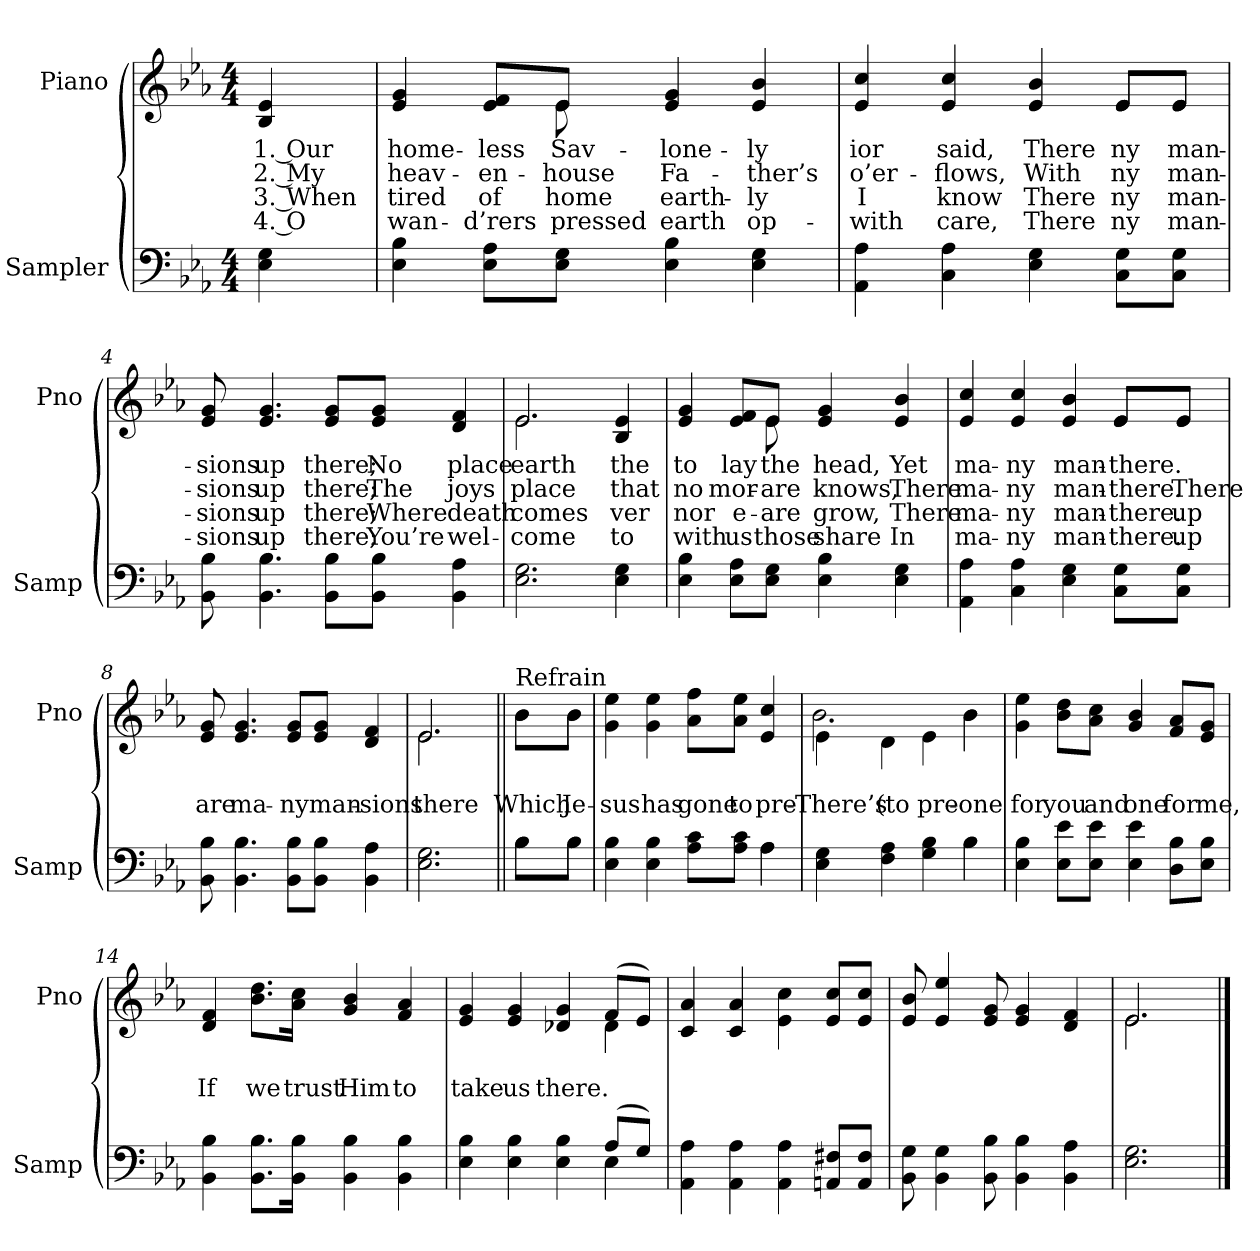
**kern	**kern	**text	**text	**text	**text
*part2	*part1	*part1	*part1	*part1	*part1
*staff2	*staff1	*staff1	*staff1	*staff1	*staff1
*I"Sampler	*I"Piano	*	*	*	*
*I'Samp	*I'Pno	*	*	*	*
*clefF4	*clefG2	*	*	*	*
*k[b-e-a-]	*k[b-e-a-]	*	*	*	*
*E-:	*E-:	*	*	*	*
*M4/4	*M4/4	*	*	*	*
=1	=1	=1	=1	=1	=1
4E- 4G	4B- 4e-	1. Our	2. My	3. When	4. O
=2	=2	=2	=2	=2	=2
*	*^	*	*	*	*
4E- 4B-	4e- 4g	4.ryy	home-	heav-	tired	wan-
8E-\ 8A-\L	8e-/ 8f/L	.	-less	-en-	of	-d’rers
8E-\ 8G\J	8e-/J	8e-	Sav-	house	home	-pressed
4E- 4B-	4e- 4g	2ryy	lone-	Fa-	earth-	earth
4E- 4G	4e- 4b-	.	-ly	-ther’s	-ly	op-
=3	=3	=3	=3	=3	=3	=3
4AA- 4A-	4e- 4cc	2.ryy	-ior	o’er-	I	with
4C 4A-	4e- 4cc	.	said,	-flows,	know	care,
4E- 4G	4e- 4b-	.	There	With	There	There
8C\ 8G\L	8e-/L	8e-/L	-ny	-ny	-ny	-ny
8C\ 8G\J	8e-/J	8e-/J	man-	man-	man-	man-
*	*v	*v	*	*	*	*
=4	=4	=4	=4	=4	=4
8BB- 8B-	8e- 8g	-sions	-sions	-sions	-sions
4.BB- 4.B-	4.e- 4.g	up	up	up	up
8BB-\ 8B-\L	8e-/ 8g/L	there;	there;	there;	there;
8BB-\ 8B-\J	8e-/ 8g/J	No	The	Where	You’re
4BB- 4A-	4d 4f	place	joys	death	wel-
=5	=5	=5	=5	=5	=5
*	*^	*	*	*	*
2.E- 2.G	2.e-/	2.e-	earth	place	comes	come
4E- 4G	4B- 4e-	4ryy	the	that	-ver	to
=6	=6	=6	=6	=6	=6	=6
4E- 4B-	4e- 4g	4.ryy	to	no	nor	with
8E-\ 8A-\L	8e-/ 8f/L	.	lay	mor-	e-	us
8E-\ 8G\J	8e-/J	8e-	the	are	are	those
4E- 4B-	4e- 4g	2ryy	head,	knows,	grow,	share
4E- 4G	4e- 4b-	.	Yet	There	There	In
=7	=7	=7	=7	=7	=7	=7
4AA- 4A-	4e- 4cc	2.ryy	ma-	ma-	ma-	ma-
4C 4A-	4e- 4cc	.	-ny	-ny	-ny	-ny
4E- 4G	4e- 4b-	.	man-	man-	man-	man-
8C\ 8G\L	8e-/L	8e-/L	there.	there.	there.	there.
8C\ 8G\J	8e-/J	8e-/J	.	There	up	up
*	*v	*v	*	*	*	*
=8	=8	=8	=8	=8	=8
8BB- 8B-	8e- 8g	.	are	.	.
4.BB- 4.B-	4.e- 4.g	.	ma-	.	.
8BB-\ 8B-\L	8e-/ 8g/L	.	-ny	.	.
8BB-\ 8B-\J	8e-/ 8g/J	.	man-	.	.
4BB- 4A-	4d 4f	.	-sions	.	.
=9	=9	=9	=9	=9	=9
*	*^	*	*	*	*
2.E- 2.G	2.e-/	2.e-	.	there	.	.
=10||	=10||	=10||	=10||	=10||	=10||	=10||
*^	*	*	*	*	*	*
!	!	!LO:TX:t=Refrain	!	!	!	!	!
8B-\L	8B-\L	8b-\L	8b-\L	.	Which	.	.
8B-\J	8B-\J	8b-\J	8b-\J	.	Je-	.	.
*	*	*v	*v	*	*	*	*
=11	=11	=11	=11	=11	=11	=11
4E- 4B-	2.ryy	4g 4ee-	.	-sus	.	.
4E- 4B-	.	4g 4ee-	.	has	.	.
8A-\ 8c\L	.	8a-\ 8ff\L	.	gone	.	.
8A-\ 8c\J	.	8a-\ 8ee-\J	.	to	.	.
4A-\	4A-	4e- 4cc	.	pre-	.	.
=12	=12	=12	=12	=12	=12	=12
*	*	*^	*	*	*	*
4E- 4G	2.ryy	4e-\	2.b-	.	There’s	.	.
4F 4A-	.	4d\	.	.	(to	.	.
4G 4B-	.	4e-\	.	.	pre-	.	.
4B-\	4B-	4b-\	4b-	.	one	.	.
*v	*v	*	*	*	*	*	*
*	*v	*v	*	*	*	*
=13	=13	=13	=13	=13	=13
4E- 4B-	4g 4ee-	.	for	.	.
8E-\ 8e-\L	8b-\ 8dd\L	.	you	.	.
8E-\ 8e-\J	8a-\ 8cc\J	.	and	.	.
4E- 4e-	4g 4b-	.	one	.	.
8D\ 8B-\L	8f/ 8a-/L	.	for	.	.
8E-\ 8B-\J	8e-/ 8g/J	.	me,	.	.
=14	=14	=14	=14	=14	=14
4BB- 4B-	4d 4f	.	If	.	.
8.BB-\ 8.B-\L	8.b-\ 8.dd\L	.	we	.	.
16BB-\ 16B-\Jk	16a-\ 16cc\Jk	.	trust	.	.
4BB- 4B-	4g 4b-	.	Him	.	.
4BB- 4B-	4f 4a-	.	to	.	.
=15	=15	=15	=15	=15	=15
*^	*^	*	*	*	*
4E- 4B-	2.ryy	4e- 4g	2.ryy	.	take	.	.
4E- 4B-	.	4e- 4g	.	.	us	.	.
4E- 4B-	.	4d-X 4g	.	.	there.	.	.
(8A-/L	4E-	(8f/L	4d-	.	.	.	.
8G/J)	.	8e-/J)	.	.	.	.	.
*v	*v	*	*	*	*	*	*
*	*v	*v	*	*	*	*
=16	=16	=16	=16	=16	=16
4AA- 4A-	4c 4a-	.	.	.	.
4AA- 4A-	4c 4a-	.	.	.	.
4AA- 4A-	4e-\ 4cc\	.	.	.	.
8AAn/ 8F#X/L	8e-/ 8cc/L	.	.	.	.
8AA/ 8F#/J	8e-/ 8cc/J	.	.	.	.
=17	=17	=17	=17	=17	=17
8BB- 8G	8e- 8b-	.	.	.	.
4BB- 4G	4e- 4ee-	.	.	.	.
8BB- 8B-	8e- 8g	.	.	.	.
4BB- 4B-	4e- 4g	.	.	.	.
4BB- 4A-	4d 4f	.	.	.	.
=18	=18	=18	=18	=18	=18
*	*^	*	*	*	*
2.E- 2.G	2.e-/	2.e-	.	.	.	.
*	*v	*v	*	*	*	*
==	==	==	==	==	==
*-	*-	*-	*-	*-	*-
